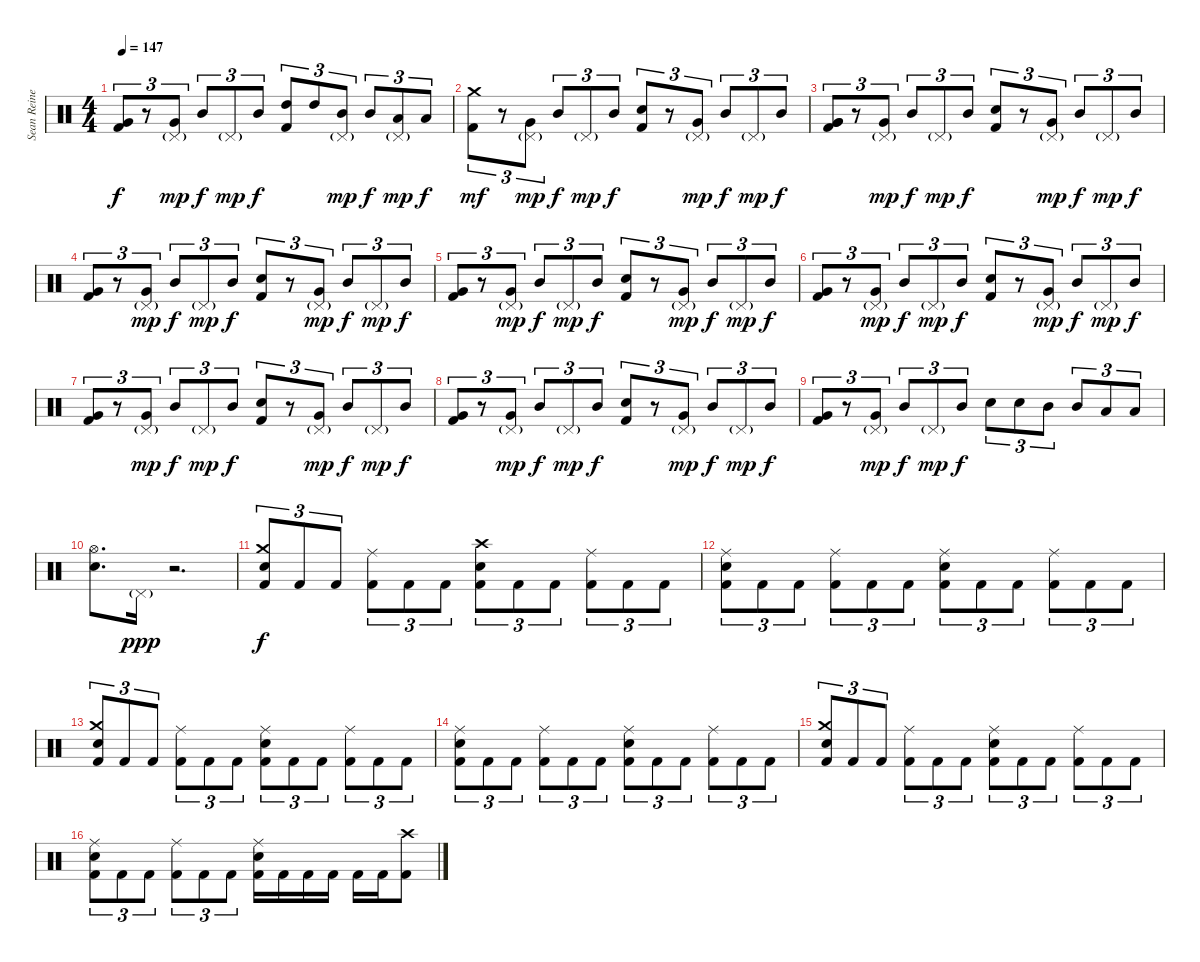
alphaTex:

\track ("Sean Reinert" "Sean Reine") {instrument percussion}
\staff {score}
\articulation defaults
\ts (4 4)
\tempo 147
\clef neutral
\ks c
("Very Low Tom (hit)" "Kick (hit) 2").8{tu (3 2) dy f} r.8{tu (3 2)} ("Pedal Hi-Hat (hit)"{g} "Very Low Tom (hit)").8{tu (3 2) dy mp} "Mid Tom (hit)".8{tu (3 2) dy f} "Pedal Hi-Hat (hit)"{g}.8{tu (3 2) dy mp} "Mid Tom (hit)".8{tu (3 2) dy f} ("High Tom (hit)" "Kick (hit) 2").8{tu (3 2)} "High Tom (hit)".8{tu (3 2)} ("Pedal Hi-Hat (hit)"{g} "Mid Tom (hit)").8{tu (3 2) dy mp} "Mid Tom (hit)".8{tu (3 2) dy f} ("Pedal Hi-Hat (hit)"{g} "Low Tom (hit)").8{tu (3 2) dy mp} "Low Tom (hit)".8{tu (3 2) dy f} |
("Crash medium (hit)" "Kick (hit) 2").8{tu (3 2) dy mf} r.8{tu (3 2)} ("Pedal Hi-Hat (hit)"{g} "Very Low Tom (hit)").8{tu (3 2) dy mp} "Mid Tom (hit)".8{tu (3 2) dy f} "Pedal Hi-Hat (hit)"{g}.8{tu (3 2) dy mp} "Mid Tom (hit)".8{tu (3 2) dy f} ("Snare (hit) 2" "Kick (hit) 2").8{tu (3 2)} r.8{tu (3 2)} ("Pedal Hi-Hat (hit)"{g} "Very Low Tom (hit)").8{tu (3 2) dy mp} "Mid Tom (hit)".8{tu (3 2) dy f} "Pedal Hi-Hat (hit)"{g}.8{tu (3 2) dy mp} "Mid Tom (hit)".8{tu (3 2) dy f} |
("Very Low Tom (hit)" "Very Low Tom (hit)" "Kick (hit) 2").8{tu (3 2)} r.8{tu (3 2)} ("Pedal Hi-Hat (hit)"{g} "Very Low Tom (hit)").8{tu (3 2) dy mp} "Mid Tom (hit)".8{tu (3 2) dy f} "Pedal Hi-Hat (hit)"{g}.8{tu (3 2) dy mp} "Mid Tom (hit)".8{tu (3 2) dy f} ("Snare (hit) 2" "Kick (hit) 2").8{tu (3 2)} r.8{tu (3 2)} ("Pedal Hi-Hat (hit)"{g} "Very Low Tom (hit)").8{tu (3 2) dy mp} "Mid Tom (hit)".8{tu (3 2) dy f} "Pedal Hi-Hat (hit)"{g}.8{tu (3 2) dy mp} "Mid Tom (hit)".8{tu (3 2) dy f} |
("Very Low Tom (hit)" "Kick (hit) 2").8{tu (3 2)} r.8{tu (3 2)} ("Pedal Hi-Hat (hit)"{g} "Very Low Tom (hit)").8{tu (3 2) dy mp} "Mid Tom (hit)".8{tu (3 2) dy f} "Pedal Hi-Hat (hit)"{g}.8{tu (3 2) dy mp} "Mid Tom (hit)".8{tu (3 2) dy f} ("Snare (hit) 2" "Kick (hit) 2").8{tu (3 2)} r.8{tu (3 2)} ("Pedal Hi-Hat (hit)"{g} "Very Low Tom (hit)").8{tu (3 2) dy mp} "Mid Tom (hit)".8{tu (3 2) dy f} "Pedal Hi-Hat (hit)"{g}.8{tu (3 2) dy mp} "Mid Tom (hit)".8{tu (3 2) dy f} |
("Very Low Tom (hit)" "Kick (hit) 2").8{tu (3 2)} r.8{tu (3 2)} ("Pedal Hi-Hat (hit)"{g} "Very Low Tom (hit)").8{tu (3 2) dy mp} "Mid Tom (hit)".8{tu (3 2) dy f} "Pedal Hi-Hat (hit)"{g}.8{tu (3 2) dy mp} "Mid Tom (hit)".8{tu (3 2) dy f} ("Snare (hit) 2" "Kick (hit) 2").8{tu (3 2)} r.8{tu (3 2)} ("Pedal Hi-Hat (hit)"{g} "Very Low Tom (hit)").8{tu (3 2) dy mp} "Mid Tom (hit)".8{tu (3 2) dy f} "Pedal Hi-Hat (hit)"{g}.8{tu (3 2) dy mp} "Mid Tom (hit)".8{tu (3 2) dy f} |
("Very Low Tom (hit)" "Kick (hit) 2").8{tu (3 2)} r.8{tu (3 2)} ("Pedal Hi-Hat (hit)"{g} "Very Low Tom (hit)").8{tu (3 2) dy mp} "Mid Tom (hit)".8{tu (3 2) dy f} "Pedal Hi-Hat (hit)"{g}.8{tu (3 2) dy mp} "Mid Tom (hit)".8{tu (3 2) dy f} ("Snare (hit) 2" "Kick (hit) 2").8{tu (3 2)} r.8{tu (3 2)} ("Pedal Hi-Hat (hit)"{g} "Very Low Tom (hit)").8{tu (3 2) dy mp} "Mid Tom (hit)".8{tu (3 2) dy f} "Pedal Hi-Hat (hit)"{g}.8{tu (3 2) dy mp} "Mid Tom (hit)".8{tu (3 2) dy f} |
("Very Low Tom (hit)" "Kick (hit) 2").8{tu (3 2)} r.8{tu (3 2)} ("Pedal Hi-Hat (hit)"{g} "Very Low Tom (hit)").8{tu (3 2) dy mp} "Mid Tom (hit)".8{tu (3 2) dy f} "Pedal Hi-Hat (hit)"{g}.8{tu (3 2) dy mp} "Mid Tom (hit)".8{tu (3 2) dy f} ("Snare (hit) 2" "Kick (hit) 2").8{tu (3 2)} r.8{tu (3 2)} ("Pedal Hi-Hat (hit)"{g} "Very Low Tom (hit)").8{tu (3 2) dy mp} "Mid Tom (hit)".8{tu (3 2) dy f} "Pedal Hi-Hat (hit)"{g}.8{tu (3 2) dy mp} "Mid Tom (hit)".8{tu (3 2) dy f} |
("Very Low Tom (hit)" "Kick (hit) 2").8{tu (3 2)} r.8{tu (3 2)} ("Pedal Hi-Hat (hit)"{g} "Very Low Tom (hit)").8{tu (3 2) dy mp} "Mid Tom (hit)".8{tu (3 2) dy f} "Pedal Hi-Hat (hit)"{g}.8{tu (3 2) dy mp} "Mid Tom (hit)".8{tu (3 2) dy f} ("Snare (hit) 2" "Kick (hit) 2").8{tu (3 2)} r.8{tu (3 2)} ("Pedal Hi-Hat (hit)"{g} "Very Low Tom (hit)").8{tu (3 2) dy mp} "Mid Tom (hit)".8{tu (3 2) dy f} "Pedal Hi-Hat (hit)"{g}.8{tu (3 2) dy mp} "Mid Tom (hit)".8{tu (3 2) dy f} |
("Very Low Tom (hit)" "Kick (hit) 2").8{tu (3 2)} r.8{tu (3 2)} ("Pedal Hi-Hat (hit)"{g} "Very Low Tom (hit)").8{tu (3 2) dy mp} "Mid Tom (hit)".8{tu (3 2) dy f} "Pedal Hi-Hat (hit)"{g}.8{tu (3 2) dy mp} "Mid Tom (hit)".8{tu (3 2) dy f} "Snare (hit) 2".8{tu (3 2)} "Snare (hit) 2".8{tu (3 2)} "Mid Tom (hit)".8{tu (3 2)} "Mid Tom (hit)".8{tu (3 2)} "Low Tom (hit)".8{tu (3 2)} "Low Tom (hit)".8{tu (3 2)} |
("Hi-Hat (open)" "Snare (hit) 2").8{d} "Pedal Hi-Hat (hit)"{g}.16{dy ppp} r.2{d} |
("Crash medium (hit)" "Snare (hit) 2" "Kick (hit) 2").8{tu (3 2) dy f} "Kick (hit) 2".8{tu (3 2)} "Kick (hit) 2".8{tu (3 2)} ("Ride (middle)" "Kick (hit) 2").8{tu (3 2)} "Kick (hit) 2".8{tu (3 2)} "Kick (hit) 2".8{tu (3 2)} ("Crash high (hit)" "Snare (hit) 2" "Kick (hit) 2").8{tu (3 2)} "Kick (hit) 2".8{tu (3 2)} "Kick (hit) 2".8{tu (3 2)} ("Ride (middle)" "Kick (hit) 2").8{tu (3 2)} "Kick (hit) 2".8{tu (3 2)} "Kick (hit) 2".8{tu (3 2)} |
("Ride (middle)" "Snare (hit) 2" "Kick (hit) 2").8{tu (3 2)} "Kick (hit) 2".8{tu (3 2)} "Kick (hit) 2".8{tu (3 2)} ("Ride (middle)" "Kick (hit) 2").8{tu (3 2)} "Kick (hit) 2".8{tu (3 2)} "Kick (hit) 2".8{tu (3 2)} ("Ride (middle)" "Snare (hit) 2" "Kick (hit) 2").8{tu (3 2)} "Kick (hit) 2".8{tu (3 2)} "Kick (hit) 2".8{tu (3 2)} ("Ride (middle)" "Kick (hit) 2").8{tu (3 2)} "Kick (hit) 2".8{tu (3 2)} "Kick (hit) 2".8{tu (3 2)} |
("Crash medium (hit)" "Snare (hit) 2" "Kick (hit) 2").8{tu (3 2)} "Kick (hit) 2".8{tu (3 2)} "Kick (hit) 2".8{tu (3 2)} ("Ride (middle)" "Kick (hit) 2").8{tu (3 2)} "Kick (hit) 2".8{tu (3 2)} "Kick (hit) 2".8{tu (3 2)} ("Ride (middle)" "Snare (hit) 2" "Kick (hit) 2").8{tu (3 2)} "Kick (hit) 2".8{tu (3 2)} "Kick (hit) 2".8{tu (3 2)} ("Ride (middle)" "Kick (hit) 2").8{tu (3 2)} "Kick (hit) 2".8{tu (3 2)} "Kick (hit) 2".8{tu (3 2)} |
("Ride (middle)" "Snare (hit) 2" "Kick (hit) 2").8{tu (3 2)} "Kick (hit) 2".8{tu (3 2)} "Kick (hit) 2".8{tu (3 2)} ("Ride (middle)" "Kick (hit) 2").8{tu (3 2)} "Kick (hit) 2".8{tu (3 2)} "Kick (hit) 2".8{tu (3 2)} ("Ride (middle)" "Snare (hit) 2" "Kick (hit) 2").8{tu (3 2)} "Kick (hit) 2".8{tu (3 2)} "Kick (hit) 2".8{tu (3 2)} ("Ride (middle)" "Kick (hit) 2").8{tu (3 2)} "Kick (hit) 2".8{tu (3 2)} "Kick (hit) 2".8{tu (3 2)} |
("Crash medium (hit)" "Snare (hit) 2" "Kick (hit) 2").8{tu (3 2)} "Kick (hit) 2".8{tu (3 2)} "Kick (hit) 2".8{tu (3 2)} ("Ride (middle)" "Kick (hit) 2").8{tu (3 2)} "Kick (hit) 2".8{tu (3 2)} "Kick (hit) 2".8{tu (3 2)} ("Ride (middle)" "Snare (hit) 2" "Kick (hit) 2").8{tu (3 2)} "Kick (hit) 2".8{tu (3 2)} "Kick (hit) 2".8{tu (3 2)} ("Ride (middle)" "Kick (hit) 2").8{tu (3 2)} "Kick (hit) 2".8{tu (3 2)} "Kick (hit) 2".8{tu (3 2)} |
("Ride (middle)" "Snare (hit) 2" "Kick (hit) 2").8{tu (3 2)} "Kick (hit) 2".8{tu (3 2)} "Kick (hit) 2".8{tu (3 2)} ("Ride (middle)" "Kick (hit) 2").8{tu (3 2)} "Kick (hit) 2".8{tu (3 2)} "Kick (hit) 2".8{tu (3 2)} ("Ride (middle)" "Snare (hit) 2" "Kick (hit) 2").16 "Kick (hit) 2".16 "Kick (hit) 2".16 "Kick (hit) 2".16 "Kick (hit) 2".16 "Kick (hit) 2".16 ("Crash high (hit)" "Kick (hit) 2").8
